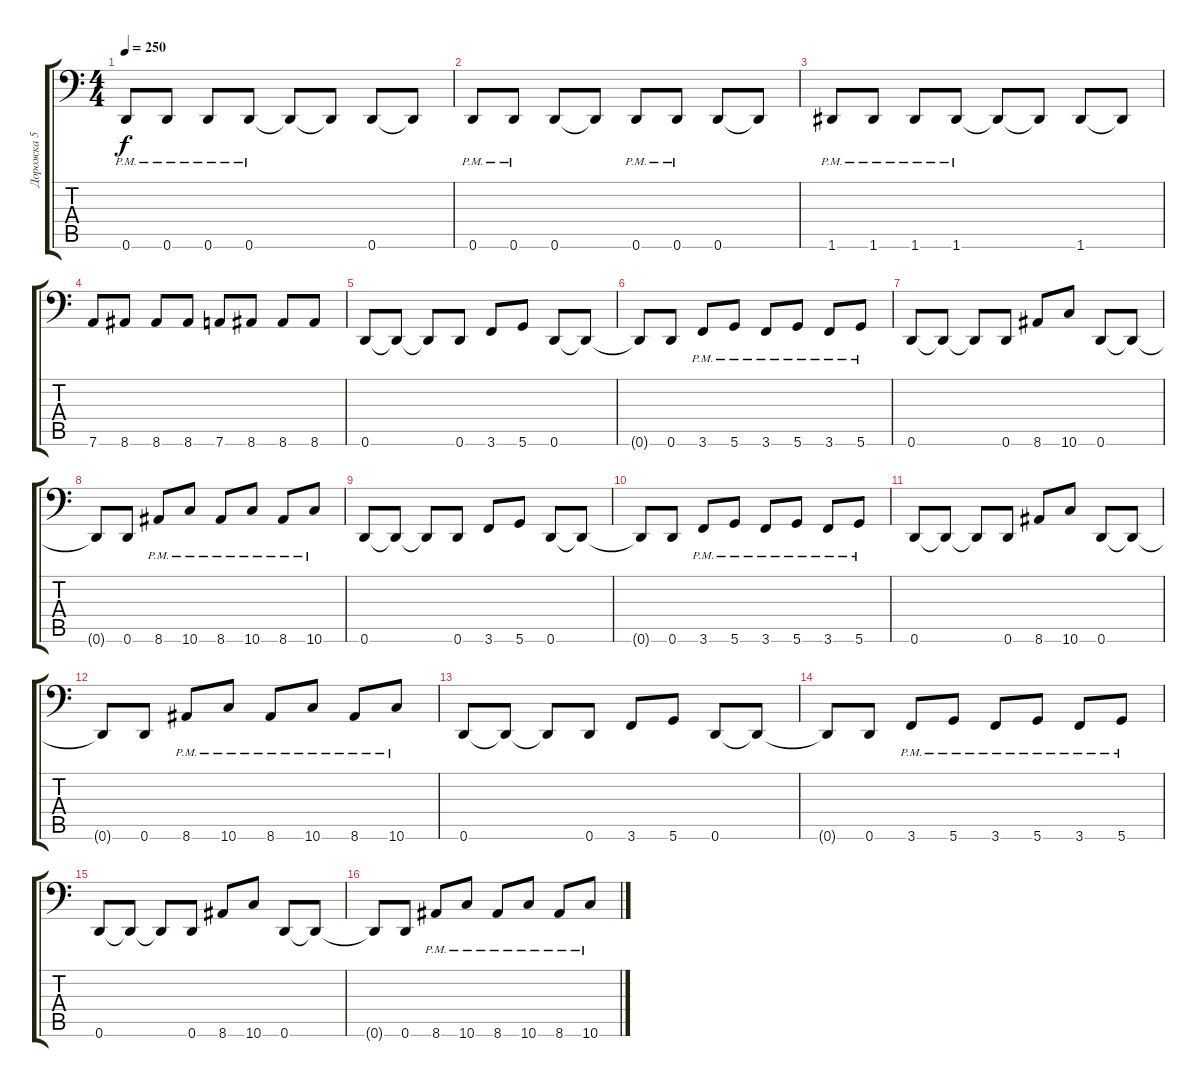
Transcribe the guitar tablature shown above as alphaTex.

\track ("Дорожка 5" "Дорожка 5") {instrument slapbass1}
\staff {score tabs}
\tuning (E4 B3 G3 D2 A1 D1) {hide}
\ts (4 4)
\tempo 250
\clef f4
\ks c
0.6{pm}.8{dy f} 0.6{pm}.8 0.6{pm}.8 0.6{pm}.8 0.6{t}.8 0.6{t}.8 0.6.8 0.6{t}.8 |
0.6{pm}.8 0.6{pm}.8 0.6.8 0.6{t}.8 0.6{pm}.8 0.6{pm}.8 0.6.8 0.6{t}.8 |
1.6{pm}.8 1.6{pm}.8 1.6{pm}.8 1.6{pm}.8 1.6{t}.8 1.6{t}.8 1.6.8 1.6{t}.8 |
7.6.8 8.6.8 8.6.8 8.6.8 7.6.8 8.6.8 8.6.8 8.6.8 |
0.6.8 0.6{t}.8 0.6{t}.8 0.6.8 3.6.8 5.6.8 0.6.8 0.6{t}.8 |
0.6{t}.8 0.6.8 3.6{pm}.8 5.6{pm}.8 3.6{pm}.8 5.6{pm}.8 3.6{pm}.8 5.6{pm}.8 |
0.6.8 0.6{t}.8 0.6{t}.8 0.6.8 8.6.8 10.6.8 0.6.8 0.6{t}.8 |
0.6{t}.8 0.6.8 8.6{pm}.8 10.6{pm}.8 8.6{pm}.8 10.6{pm}.8 8.6{pm}.8 10.6{pm}.8 |
0.6.8 0.6{t}.8 0.6{t}.8 0.6.8 3.6.8 5.6.8 0.6.8 0.6{t}.8 |
0.6{t}.8 0.6.8 3.6{pm}.8 5.6{pm}.8 3.6{pm}.8 5.6{pm}.8 3.6{pm}.8 5.6{pm}.8 |
0.6.8 0.6{t}.8 0.6{t}.8 0.6.8 8.6.8 10.6.8 0.6.8 0.6{t}.8 |
0.6{t}.8 0.6.8 8.6{pm}.8 10.6{pm}.8 8.6{pm}.8 10.6{pm}.8 8.6{pm}.8 10.6{pm}.8 |
0.6.8 0.6{t}.8 0.6{t}.8 0.6.8 3.6.8 5.6.8 0.6.8 0.6{t}.8 |
0.6{t}.8 0.6.8 3.6{pm}.8 5.6{pm}.8 3.6{pm}.8 5.6{pm}.8 3.6{pm}.8 5.6{pm}.8 |
0.6.8 0.6{t}.8 0.6{t}.8 0.6.8 8.6.8 10.6.8 0.6.8 0.6{t}.8 |
0.6{t}.8 0.6.8 8.6{pm}.8 10.6{pm}.8 8.6{pm}.8 10.6{pm}.8 8.6{pm}.8 10.6{pm}.8
